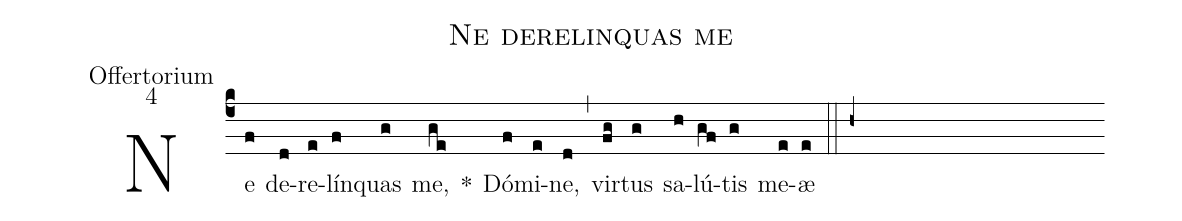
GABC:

name:Ne derelinquas me;
office-part:Offertorium;
mode:4;
%%
(c4) Ne(f) de(d)re(e)lín(f)quas(g) me,(ge) *() Dó(f)mi(e)ne,(d) (,) vir(fg)tus(g) sa(h)lú(gf)tis(g) me(e)æ(e) (::h+)
